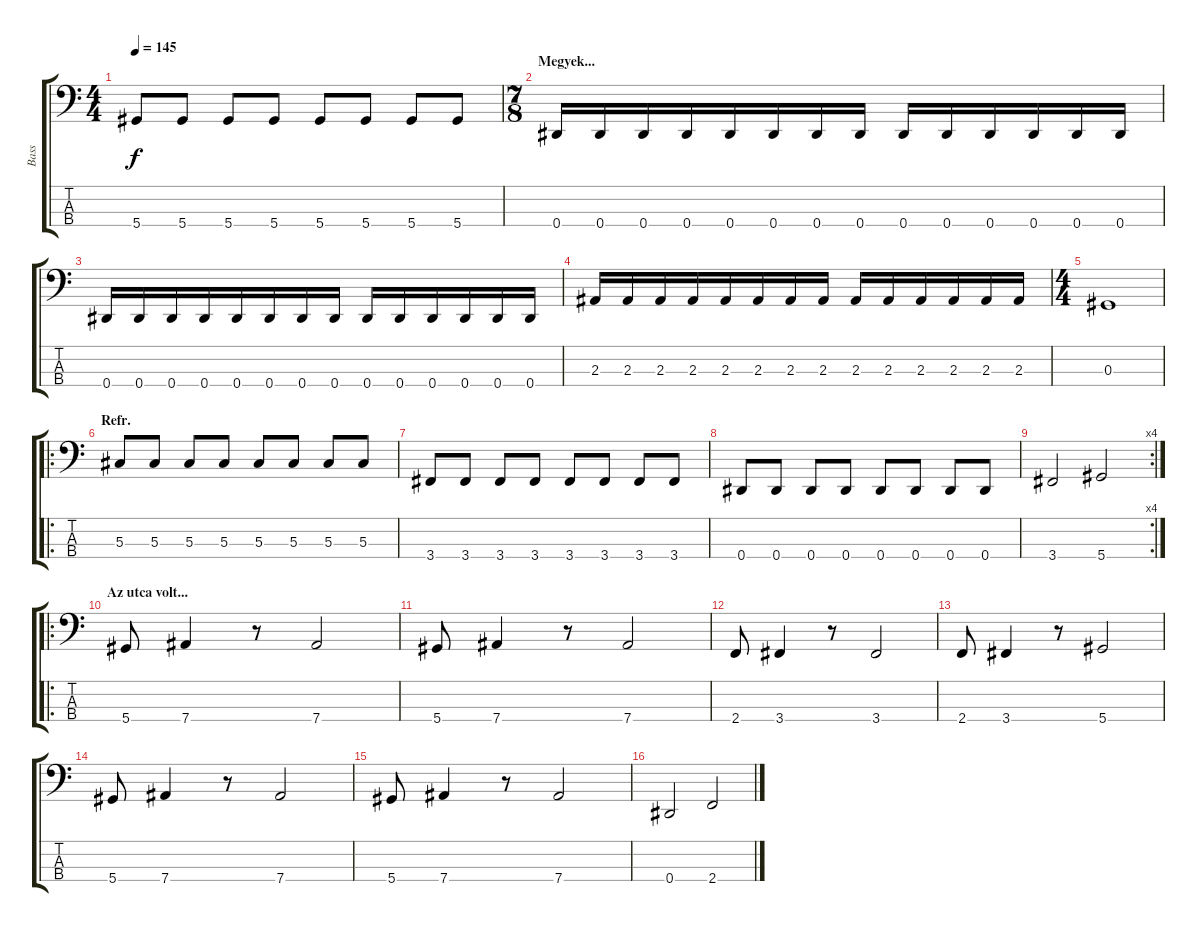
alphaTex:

\track ("Bass" "Bass") {instrument electricbassfinger}
\staff {score tabs}
\tuning (Gb2 Db2 Ab1 Eb1) {hide}
\ts (4 4)
\tempo 145
\clef f4
\ks c
5.4.8{dy f} 5.4.8 5.4.8 5.4.8 5.4.8 5.4.8 5.4.8 5.4.8 |
\ts (7 8)
\section ("" "Megyek...")
0.4.16 0.4.16 0.4.16 0.4.16 0.4.16 0.4.16 0.4.16 0.4.16 0.4.16 0.4.16 0.4.16 0.4.16 0.4.16 0.4.16 |
0.4.16 0.4.16 0.4.16 0.4.16 0.4.16 0.4.16 0.4.16 0.4.16 0.4.16 0.4.16 0.4.16 0.4.16 0.4.16 0.4.16 |
2.3.16 2.3.16 2.3.16 2.3.16 2.3.16 2.3.16 2.3.16 2.3.16 2.3.16 2.3.16 2.3.16 2.3.16 2.3.16 2.3.16 |
\ts (4 4)
0.3.1 |
\ro
\section ("" "Refr.")
5.3.8 5.3.8 5.3.8 5.3.8 5.3.8 5.3.8 5.3.8 5.3.8 |
3.4.8 3.4.8 3.4.8 3.4.8 3.4.8 3.4.8 3.4.8 3.4.8 |
0.4.8 0.4.8 0.4.8 0.4.8 0.4.8 0.4.8 0.4.8 0.4.8 |
\rc 4
3.4.2 5.4.2 |
\ro
\section ("" "Az utca volt...")
5.4.8 7.4.4 r.8 7.4.2 |
5.4.8 7.4.4 r.8 7.4.2 |
2.4.8 3.4.4 r.8 3.4.2 |
2.4.8 3.4.4 r.8 5.4.2 |
5.4.8 7.4.4 r.8 7.4.2 |
5.4.8 7.4.4 r.8 7.4.2 |
0.4.2 2.4.2
